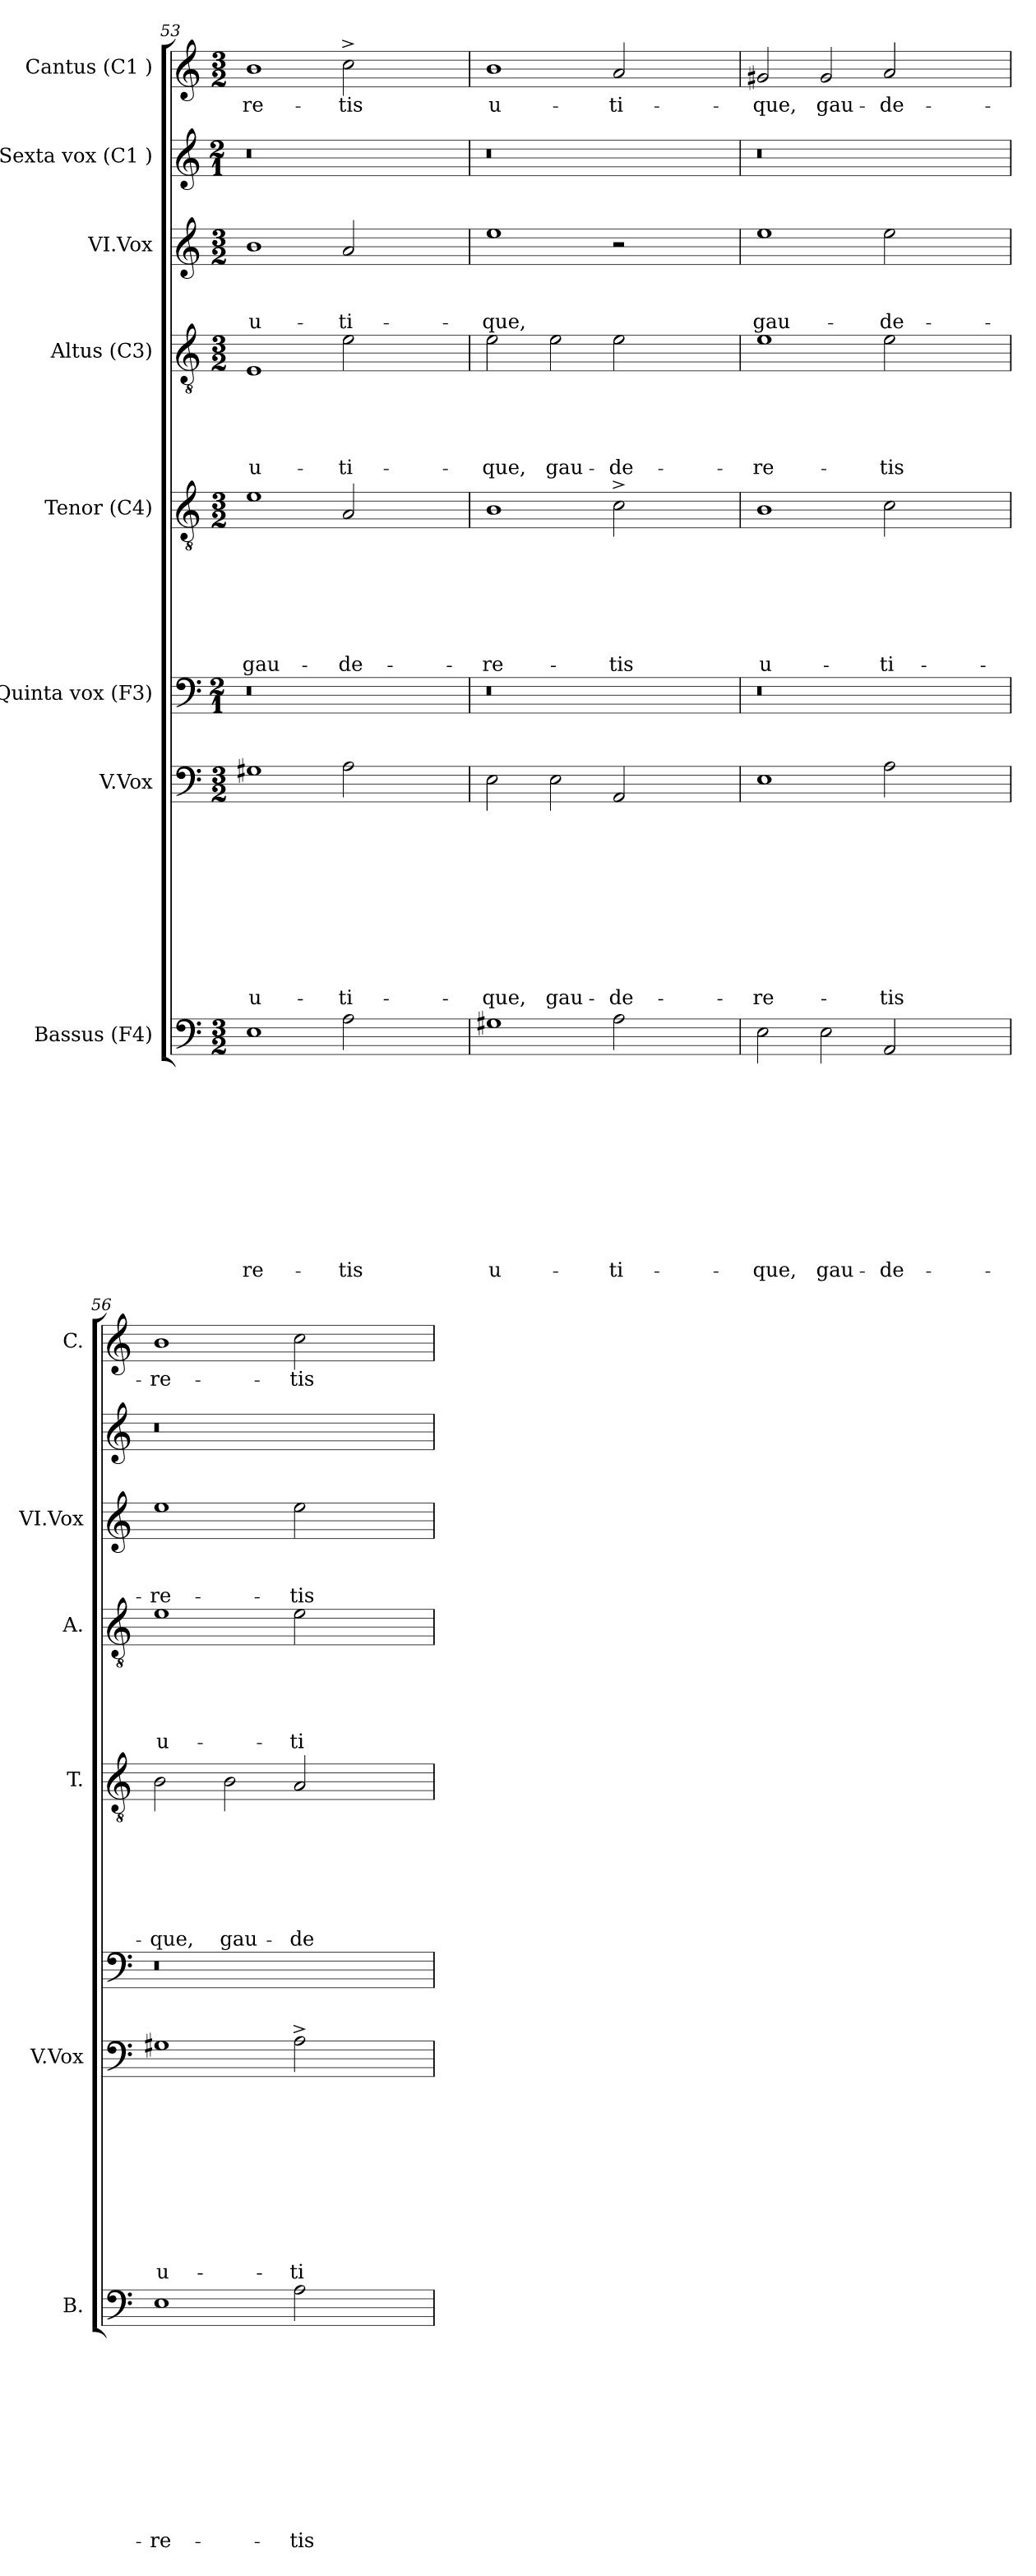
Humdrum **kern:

**kern	**text	**text	**text	**text	**text	**text	**text	**text	**text	**text	**text	**kern	**text	**text	**text	**text	**text	**text	**text	**text	**text	**text	**kern	**kern	**text	**text	**text	**text	**text	**text	**text	**kern	**text	**text	**text	**text	**text	**kern	**text	**text	**text	**kern	**kern	**text
*part8	*part8	*part8	*part8	*part8	*part8	*part8	*part8	*part8	*part8	*part8	*part8	*part7	*part7	*part7	*part7	*part7	*part7	*part7	*part7	*part7	*part7	*part7	*part6	*part5	*part5	*part5	*part5	*part5	*part5	*part5	*part5	*part4	*part4	*part4	*part4	*part4	*part4	*part3	*part3	*part3	*part3	*part2	*part1	*part1
*staff8	*staff8	*staff8	*staff8	*staff8	*staff8	*staff8	*staff8	*staff8	*staff8	*staff8	*staff8	*staff7	*staff7	*staff7	*staff7	*staff7	*staff7	*staff7	*staff7	*staff7	*staff7	*staff7	*staff6	*staff5	*staff5	*staff5	*staff5	*staff5	*staff5	*staff5	*staff5	*staff4	*staff4	*staff4	*staff4	*staff4	*staff4	*staff3	*staff3	*staff3	*staff3	*staff2	*staff1	*staff1
*I"Bassus (F4)	*	*	*	*	*	*	*	*	*	*	*	*I"V.Vox	*	*	*	*	*	*	*	*	*	*	*I"Quinta vox (F3)	*I"Tenor (C4)	*	*	*	*	*	*	*	*I"Altus (C3)	*	*	*	*	*	*I"VI.Vox	*	*	*	*I"Sexta vox (C1 )	*I"Cantus (C1 )	*
*I'B.	*	*	*	*	*	*	*	*	*	*	*	*I'V.Vox	*	*	*	*	*	*	*	*	*	*	*	*I'T.	*	*	*	*	*	*	*	*I'A.	*	*	*	*	*	*I'VI.Vox	*	*	*	*	*I'C.	*
*clefF4	*	*	*	*	*	*	*	*	*	*	*	*clefF4	*	*	*	*	*	*	*	*	*	*	*clefF4	*clefGv2	*	*	*	*	*	*	*	*clefGv2	*	*	*	*	*	*clefG2	*	*	*	*clefG2	*clefG2	*
*k[]	*	*	*	*	*	*	*	*	*	*	*	*k[]	*	*	*	*	*	*	*	*	*	*	*k[]	*k[]	*	*	*	*	*	*	*	*k[]	*	*	*	*	*	*k[]	*	*	*	*k[]	*k[]	*
*C:	*	*	*	*	*	*	*	*	*	*	*	*C:	*	*	*	*	*	*	*	*	*	*	*C:	*C:	*	*	*	*	*	*	*	*C:	*	*	*	*	*	*C:	*	*	*	*C:	*C:	*
*M3/2	*	*	*	*	*	*	*	*	*	*	*	*M3/2	*	*	*	*	*	*	*	*	*	*	*M2/1	*M3/2	*	*	*	*	*	*	*	*M3/2	*	*	*	*	*	*M3/2	*	*	*	*M2/1	*M3/2	*
=53	=53	=53	=53	=53	=53	=53	=53	=53	=53	=53	=53	=53	=53	=53	=53	=53	=53	=53	=53	=53	=53	=53	=53	=53	=53	=53	=53	=53	=53	=53	=53	=53	=53	=53	=53	=53	=53	=53	=53	=53	=53	=53	=53	=53
!	!	!	!	!	!	!	!	!	!	!	!LO:LY:b	!	!	!	!	!	!	!	!	!	!	!LO:LY:b	!	!	!	!	!	!	!	!	!LO:LY:b	!	!	!	!	!	!LO:LY:b	!	!	!	!LO:LY:b	!	!	!LO:LY:b
1E	.	.	.	.	.	.	.	.	.	.	-re-	1G#X	.	.	.	.	.	.	.	.	.	u-	0r	1e	.	.	.	.	.	.	gau-	1E	.	.	.	.	u-	1b	.	.	u-	0r	1b	-re-
!	!	!	!	!	!	!	!	!	!	!	!LO:LY:b	!	!	!	!	!	!	!	!	!	!	!LO:LY:b	!	!	!	!	!	!	!	!	!LO:LY:b	!	!	!	!	!	!LO:LY:b	!	!	!	!LO:LY:b	!	!	!LO:LY:b
2A\	.	.	.	.	.	.	.	.	.	.	-tis	2A\	.	.	.	.	.	.	.	.	.	-ti-	.	2A/	.	.	.	.	.	.	-de-	2e\	.	.	.	.	-ti-	2a/	.	.	-ti-	.	2cc^>\	-tis
2ryy	.	.	.	.	.	.	.	.	.	.	.	2ryy	.	.	.	.	.	.	.	.	.	.	.	2ryy	.	.	.	.	.	.	.	2ryy	.	.	.	.	.	2ryy	.	.	.	.	2ryy	.
=54	=54	=54	=54	=54	=54	=54	=54	=54	=54	=54	=54	=54	=54	=54	=54	=54	=54	=54	=54	=54	=54	=54	=54	=54	=54	=54	=54	=54	=54	=54	=54	=54	=54	=54	=54	=54	=54	=54	=54	=54	=54	=54	=54	=54
!	!	!	!	!	!	!	!	!	!	!	!LO:LY:b	!	!	!	!	!	!	!	!	!	!	!LO:LY:b	!	!	!	!	!	!	!	!	!LO:LY:b	!	!	!	!	!	!LO:LY:b	!	!	!	!LO:LY:b	!	!	!LO:LY:b
1G#X	.	.	.	.	.	.	.	.	.	.	u-	2E\	.	.	.	.	.	.	.	.	.	-que,	0r	1B	.	.	.	.	.	.	-re-	2e\	.	.	.	.	-que,	1ee	.	.	-que,	0r	1b	u-
!	!	!	!	!	!	!	!	!	!	!	!	!	!	!	!	!	!	!	!	!	!	!LO:LY:b	!	!	!	!	!	!	!	!	!	!	!	!	!	!	!LO:LY:b	!	!	!	!	!	!	!
.	.	.	.	.	.	.	.	.	.	.	.	2E\	.	.	.	.	.	.	.	.	.	gau-	.	.	.	.	.	.	.	.	.	2e\	.	.	.	.	gau-	.	.	.	.	.	.	.
!	!	!	!	!	!	!	!	!	!	!	!LO:LY:b	!	!	!	!	!	!	!	!	!	!	!LO:LY:b	!	!	!	!	!	!	!	!	!LO:LY:b	!	!	!	!	!	!LO:LY:b	!	!	!	!	!	!	!LO:LY:b
2A\	.	.	.	.	.	.	.	.	.	.	-ti-	2AA/	.	.	.	.	.	.	.	.	.	-de-	.	2c^>\	.	.	.	.	.	.	-tis	2e\	.	.	.	.	-de-	2r	.	.	.	.	2a/	-ti-
2ryy	.	.	.	.	.	.	.	.	.	.	.	2ryy	.	.	.	.	.	.	.	.	.	.	.	2ryy	.	.	.	.	.	.	.	2ryy	.	.	.	.	.	2ryy	.	.	.	.	2ryy	.
!!LO:LB:g=z
=55	=55	=55	=55	=55	=55	=55	=55	=55	=55	=55	=55	=55	=55	=55	=55	=55	=55	=55	=55	=55	=55	=55	=55	=55	=55	=55	=55	=55	=55	=55	=55	=55	=55	=55	=55	=55	=55	=55	=55	=55	=55	=55	=55	=55
!	!	!	!	!	!	!	!	!	!	!	!LO:LY:b	!	!	!	!	!	!	!	!	!	!	!LO:LY:b	!	!	!	!	!	!	!	!	!LO:LY:b	!	!	!	!	!	!LO:LY:b	!	!	!	!LO:LY:b	!	!	!LO:LY:b
2E\	.	.	.	.	.	.	.	.	.	.	-que,	1E	.	.	.	.	.	.	.	.	.	-re-	0r	1B	.	.	.	.	.	.	u-	1e	.	.	.	.	-re-	1ee	.	.	gau-	0r	2g#X/	-que,
!	!	!	!	!	!	!	!	!	!	!	!LO:LY:b	!	!	!	!	!	!	!	!	!	!	!	!	!	!	!	!	!	!	!	!	!	!	!	!	!	!	!	!	!	!	!	!	!LO:LY:b
2E\	.	.	.	.	.	.	.	.	.	.	gau-	.	.	.	.	.	.	.	.	.	.	.	.	.	.	.	.	.	.	.	.	.	.	.	.	.	.	.	.	.	.	.	2g#/	gau-
!	!	!	!	!	!	!	!	!	!	!	!LO:LY:b	!	!	!	!	!	!	!	!	!	!	!LO:LY:b	!	!	!	!	!	!	!	!	!LO:LY:b	!	!	!	!	!	!LO:LY:b	!	!	!	!LO:LY:b	!	!	!LO:LY:b
2AA/	.	.	.	.	.	.	.	.	.	.	-de-	2A\	.	.	.	.	.	.	.	.	.	-tis	.	2c\	.	.	.	.	.	.	-ti-	2e\	.	.	.	.	-tis	2ee\	.	.	-de-	.	2a/	-de-
2ryy	.	.	.	.	.	.	.	.	.	.	.	2ryy	.	.	.	.	.	.	.	.	.	.	.	2ryy	.	.	.	.	.	.	.	2ryy	.	.	.	.	.	2ryy	.	.	.	.	2ryy	.
=56	=56	=56	=56	=56	=56	=56	=56	=56	=56	=56	=56	=56	=56	=56	=56	=56	=56	=56	=56	=56	=56	=56	=56	=56	=56	=56	=56	=56	=56	=56	=56	=56	=56	=56	=56	=56	=56	=56	=56	=56	=56	=56	=56	=56
!	!	!	!	!	!	!	!	!	!	!	!LO:LY:b	!	!	!	!	!	!	!	!	!	!	!LO:LY:b	!	!	!	!	!	!	!	!	!LO:LY:b	!	!	!	!	!	!LO:LY:b	!	!	!	!LO:LY:b	!	!	!LO:LY:b
1E	.	.	.	.	.	.	.	.	.	.	-re-	1G#X	.	.	.	.	.	.	.	.	.	u-	0r	2B\	.	.	.	.	.	.	-que,	1e	.	.	.	.	u-	1ee	.	.	-re-	0r	1b	-re-
!	!	!	!	!	!	!	!	!	!	!	!	!	!	!	!	!	!	!	!	!	!	!	!	!	!	!	!	!	!	!	!LO:LY:b	!	!	!	!	!	!	!	!	!	!	!	!	!
.	.	.	.	.	.	.	.	.	.	.	.	.	.	.	.	.	.	.	.	.	.	.	.	2B\	.	.	.	.	.	.	gau-	.	.	.	.	.	.	.	.	.	.	.	.	.
!	!	!	!	!	!	!	!	!	!	!	!LO:LY:b	!	!	!	!	!	!	!	!	!	!	!LO:LY:b	!	!	!	!	!	!	!	!	!LO:LY:b	!	!	!	!	!	!LO:LY:b	!	!	!	!LO:LY:b	!	!	!LO:LY:b
2A\	.	.	.	.	.	.	.	.	.	.	-tis	2A^>\	.	.	.	.	.	.	.	.	.	-ti-	.	2A/	.	.	.	.	.	.	-de-	2e\	.	.	.	.	-ti-	2ee\	.	.	-tis	.	2cc\	-tis
2ryy	.	.	.	.	.	.	.	.	.	.	.	2ryy	.	.	.	.	.	.	.	.	.	.	.	2ryy	.	.	.	.	.	.	.	2ryy	.	.	.	.	.	2ryy	.	.	.	.	2ryy	.
=	=	=	=	=	=	=	=	=	=	=	=	=	=	=	=	=	=	=	=	=	=	=	=	=	=	=	=	=	=	=	=	=	=	=	=	=	=	=	=	=	=	=	=	=
*-	*-	*-	*-	*-	*-	*-	*-	*-	*-	*-	*-	*-	*-	*-	*-	*-	*-	*-	*-	*-	*-	*-	*-	*-	*-	*-	*-	*-	*-	*-	*-	*-	*-	*-	*-	*-	*-	*-	*-	*-	*-	*-	*-	*-
